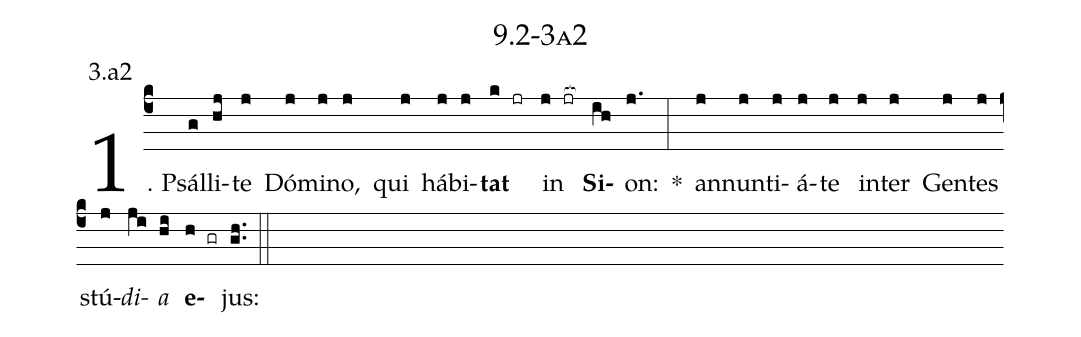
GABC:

name: 9.2-3a2;
annotation: 3.a2;
%%
(c4)1. Psál(g)li(hj)te(j) Dó(j)mi(j)no,(j) qui(j) há(j)bi(j)<b>tat</b>(k jr) in(j jr[ocb:1{]) <b>Si</b>(ih[ocb:0}])on:(j.) *(:) an(j)nun(j)ti(j)á(j)te(j) in(j)ter(j) Gen(j)tes(j) stú(j)<i>di</i>(ji)<i>a</i>(hi) <b>e</b>(h gr)jus:(gh..) (::)


%E(j) u(j) o(ji) u(hi) a(h) e.(gh..) (::)
